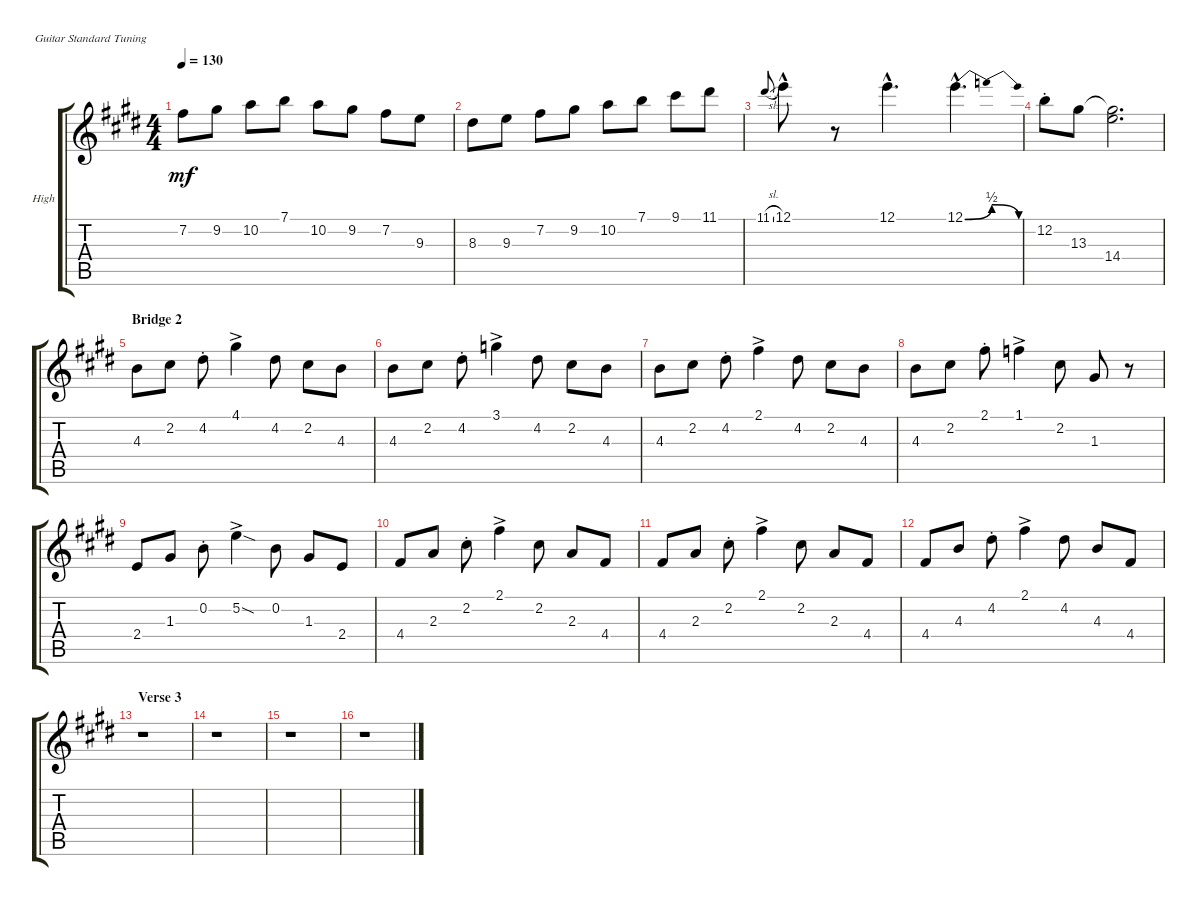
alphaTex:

\defaultSystemsLayout 4
\bracketExtendMode groupsimilarinstruments
\firstSystemTrackNameOrientation horizontal
\otherSystemsTrackNameOrientation horizontal
\chordDiagramsInScore
\track ("High Lead" "High") {instrument electricguitarclean}
\staff {score tabs}
\tuning (E4 B3 G3 D3 A2 E2)
\ts (4 4)
\tempo 130
\clef g2
\scale
0.293132
\ks e
7.2.8{dy mf} 9.2.8 10.2.8 7.1.8 10.2.8 9.2.8 7.2.8 9.3.8 |
\scale
0.296482 8.3.8 9.3.8 7.2.8 9.2.8 10.2.8 7.1.8 9.1.8 11.1.8 |
\scale
0.21943 11.1{sl}.8{gr onbeat} 12.1{hac}.8 r.8 12.1{hac}.4{d} 12.1{be (bendrelease 9 0 16.2 2 22.2 2 30 0) hac}.4{d} |
\scale
0.190955 12.2{st}.8 13.3.8 (14.4 13.3{t}).2{d} |
\section ("" "Bridge 2")
\scale
0.252713 4.3.8 2.2.8 4.2{st}.8 4.1{ac}.4 4.2.8 2.2.8 4.3.8 |
\scale
0.252713 4.3.8 2.2.8 4.2{st}.8 3.1{ac}.4 4.2.8 2.2.8 4.3.8 |
\scale
0.252713 4.3.8 2.2.8 4.2{st}.8 2.1{ac}.4 4.2.8 2.2.8 4.3.8 |
\scale
0.24186 4.3.8 2.2.8 2.1{st}.8 1.1{ac}.4 2.2.8 1.3.8 r.8 |
\scale
0.257504 2.4.8 1.3.8 0.2{st}.8 5.2{sod ac}.4 0.2.8 1.3.8 2.4.8 |
\scale
0.236967 4.4.8 2.3.8 2.2{st}.8 2.1{ac}.4 2.2.8 2.3.8 4.4.8 |
\scale
0.236967 4.4.8 2.3.8 2.2{st}.8 2.1{ac}.4 2.2.8 2.3.8 4.4.8 |
\scale
0.268562 4.4.8 4.3.8 4.2{st}.8 2.1{ac}.4 4.2.8 4.3.8 4.4.8 |
\section ("" "Verse 3")
\scale
0.25 r.1 |
\scale
0.25 r.1 |
\scale
0.25 r.1 |
\scale
0.25 r.1
